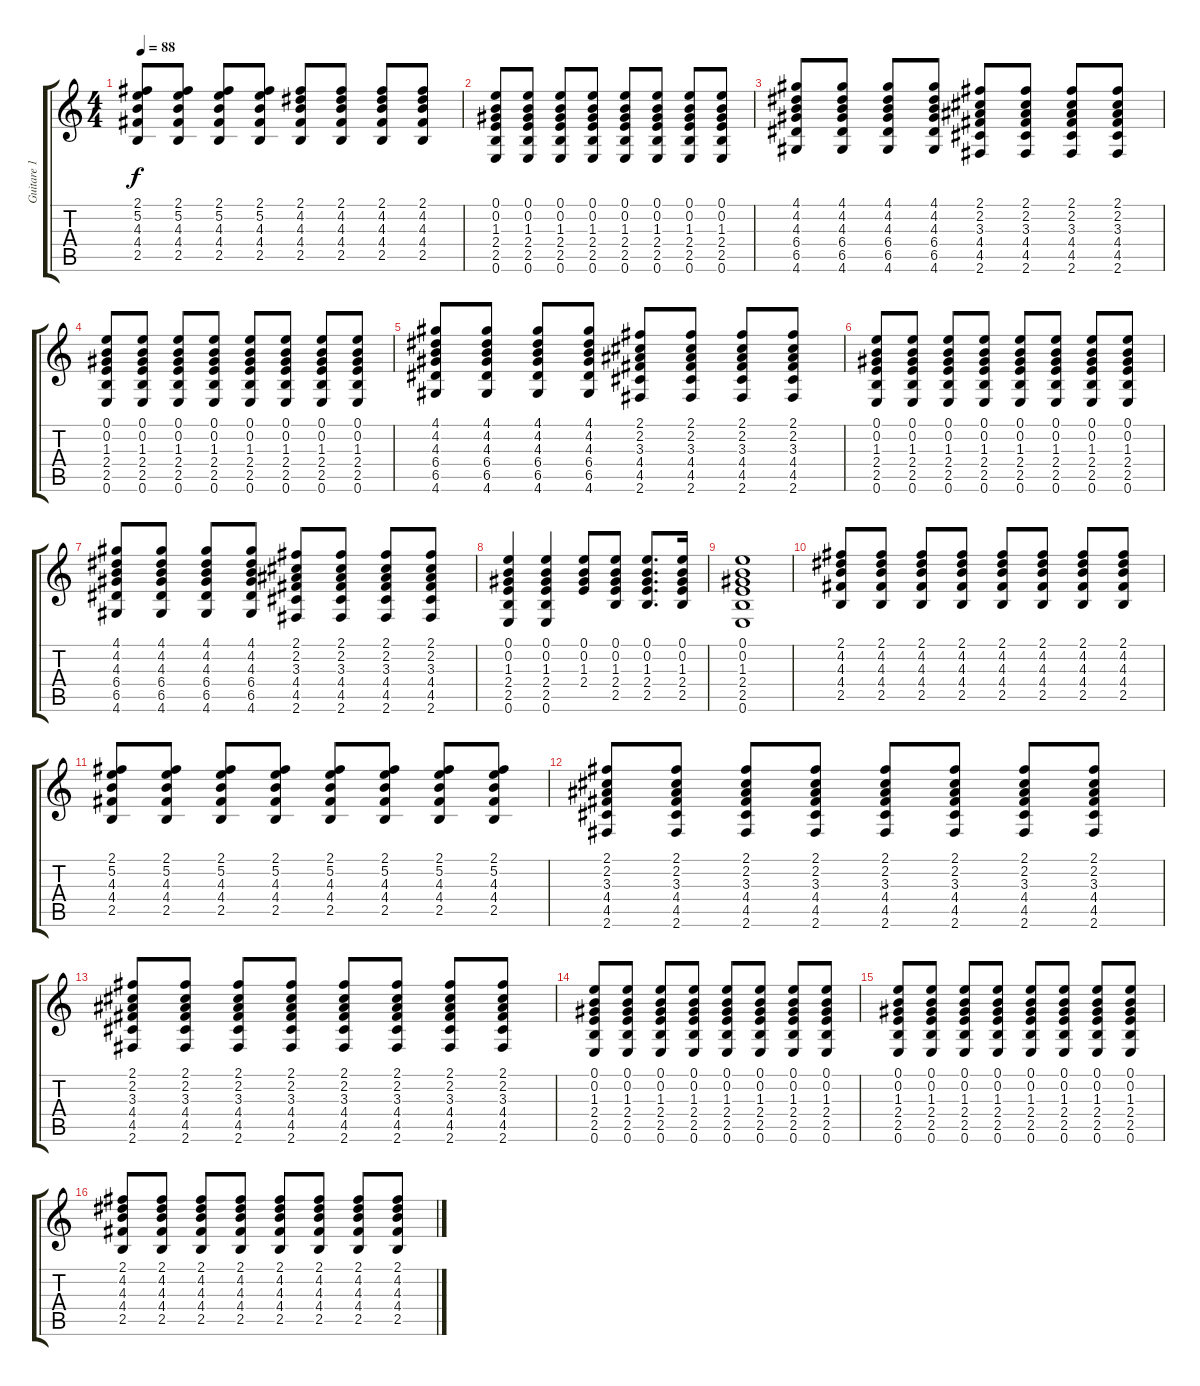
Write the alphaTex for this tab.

\track ("Guitare 1" "Guitare 1") {instrument acousticguitarsteel}
\staff {score tabs}
\tuning (E4 B3 G3 D3 A2 E2) {hide}
\ts (4 4)
\tempo 88
\clef g2
\ks c
(2.1 5.2 4.3 4.4 2.5).8{dy f} (2.1 5.2 4.3 4.4 2.5).8 (2.1 5.2 4.3 4.4 2.5).8 (2.1 5.2 4.3 4.4 2.5).8 (2.1 4.2 4.3 4.4 2.5).8 (2.1 4.2 4.3 4.4 2.5).8 (2.1 4.2 4.3 4.4 2.5).8 (2.1 4.2 4.3 4.4 2.5).8 |
(0.1 0.2 1.3 2.4 2.5 0.6).8 (0.1 0.2 1.3 2.4 2.5 0.6).8 (0.1 0.2 1.3 2.4 2.5 0.6).8 (0.1 0.2 1.3 2.4 2.5 0.6).8 (0.1 0.2 1.3 2.4 2.5 0.6).8 (0.1 0.2 1.3 2.4 2.5 0.6).8 (0.1 0.2 1.3 2.4 2.5 0.6).8 (0.1 0.2 1.3 2.4 2.5 0.6).8 |
(4.1 4.2 4.3 6.4 6.5 4.6).8 (4.1 4.2 4.3 6.4 6.5 4.6).8 (4.1 4.2 4.3 6.4 6.5 4.6).8 (4.1 4.2 4.3 6.4 6.5 4.6).8 (2.1 2.2 3.3 4.4 4.5 2.6).8 (2.1 2.2 3.3 4.4 4.5 2.6).8 (2.1 2.2 3.3 4.4 4.5 2.6).8 (2.1 2.2 3.3 4.4 4.5 2.6).8 |
(0.1 0.2 1.3 2.4 2.5 0.6).8 (0.1 0.2 1.3 2.4 2.5 0.6).8 (0.1 0.2 1.3 2.4 2.5 0.6).8 (0.1 0.2 1.3 2.4 2.5 0.6).8 (0.1 0.2 1.3 2.4 2.5 0.6).8 (0.1 0.2 1.3 2.4 2.5 0.6).8 (0.1 0.2 1.3 2.4 2.5 0.6).8 (0.1 0.2 1.3 2.4 2.5 0.6).8 |
(4.1 4.2 4.3 6.4 6.5 4.6).8 (4.1 4.2 4.3 6.4 6.5 4.6).8 (4.1 4.2 4.3 6.4 6.5 4.6).8 (4.1 4.2 4.3 6.4 6.5 4.6).8 (2.1 2.2 3.3 4.4 4.5 2.6).8 (2.1 2.2 3.3 4.4 4.5 2.6).8 (2.1 2.2 3.3 4.4 4.5 2.6).8 (2.1 2.2 3.3 4.4 4.5 2.6).8 |
(0.1 0.2 1.3 2.4 2.5 0.6).8 (0.1 0.2 1.3 2.4 2.5 0.6).8 (0.1 0.2 1.3 2.4 2.5 0.6).8 (0.1 0.2 1.3 2.4 2.5 0.6).8 (0.1 0.2 1.3 2.4 2.5 0.6).8 (0.1 0.2 1.3 2.4 2.5 0.6).8 (0.1 0.2 1.3 2.4 2.5 0.6).8 (0.1 0.2 1.3 2.4 2.5 0.6).8 |
(4.1 4.2 4.3 6.4 6.5 4.6).8 (4.1 4.2 4.3 6.4 6.5 4.6).8 (4.1 4.2 4.3 6.4 6.5 4.6).8 (4.1 4.2 4.3 6.4 6.5 4.6).8 (2.1 2.2 3.3 4.4 4.5 2.6).8 (2.1 2.2 3.3 4.4 4.5 2.6).8 (2.1 2.2 3.3 4.4 4.5 2.6).8 (2.1 2.2 3.3 4.4 4.5 2.6).8 |
(0.1 0.2 1.3 2.4 2.5 0.6).4 (0.1 0.2 1.3 2.4 2.5 0.6).4 (0.1 0.2 1.3 2.4).8 (0.1 0.2 1.3 2.4 2.5).8 (0.1 0.2 1.3 2.4 2.5).8{d} (0.1 0.2 1.3 2.4 2.5).16 |
(0.1 0.2 1.3 2.4 2.5 0.6).1 |
(2.1 4.2 4.3 4.4 2.5).8 (2.1 4.2 4.3 4.4 2.5).8 (2.1 4.2 4.3 4.4 2.5).8 (2.1 4.2 4.3 4.4 2.5).8 (2.1 4.2 4.3 4.4 2.5).8 (2.1 4.2 4.3 4.4 2.5).8 (2.1 4.2 4.3 4.4 2.5).8 (2.1 4.2 4.3 4.4 2.5).8 |
(2.1 5.2 4.3 4.4 2.5).8 (2.1 5.2 4.3 4.4 2.5).8 (2.1 5.2 4.3 4.4 2.5).8 (2.1 5.2 4.3 4.4 2.5).8 (2.1 5.2 4.3 4.4 2.5).8 (2.1 5.2 4.3 4.4 2.5).8 (2.1 5.2 4.3 4.4 2.5).8 (2.1 5.2 4.3 4.4 2.5).8 |
(2.1 2.2 3.3 4.4 4.5 2.6).8 (2.1 2.2 3.3 4.4 4.5 2.6).8 (2.1 2.2 3.3 4.4 4.5 2.6).8 (2.1 2.2 3.3 4.4 4.5 2.6).8 (2.1 2.2 3.3 4.4 4.5 2.6).8 (2.1 2.2 3.3 4.4 4.5 2.6).8 (2.1 2.2 3.3 4.4 4.5 2.6).8 (2.1 2.2 3.3 4.4 4.5 2.6).8 |
(2.1 2.2 3.3 4.4 4.5 2.6).8 (2.1 2.2 3.3 4.4 4.5 2.6).8 (2.1 2.2 3.3 4.4 4.5 2.6).8 (2.1 2.2 3.3 4.4 4.5 2.6).8 (2.1 2.2 3.3 4.4 4.5 2.6).8 (2.1 2.2 3.3 4.4 4.5 2.6).8 (2.1 2.2 3.3 4.4 4.5 2.6).8 (2.1 2.2 3.3 4.4 4.5 2.6).8 |
(0.1 0.2 1.3 2.4 2.5 0.6).8 (0.1 0.2 1.3 2.4 2.5 0.6).8 (0.1 0.2 1.3 2.4 2.5 0.6).8 (0.1 0.2 1.3 2.4 2.5 0.6).8 (0.1 0.2 1.3 2.4 2.5 0.6).8 (0.1 0.2 1.3 2.4 2.5 0.6).8 (0.1 0.2 1.3 2.4 2.5 0.6).8 (0.1 0.2 1.3 2.4 2.5 0.6).8 |
(0.1 0.2 1.3 2.4 2.5 0.6).8 (0.1 0.2 1.3 2.4 2.5 0.6).8 (0.1 0.2 1.3 2.4 2.5 0.6).8 (0.1 0.2 1.3 2.4 2.5 0.6).8 (0.1 0.2 1.3 2.4 2.5 0.6).8 (0.1 0.2 1.3 2.4 2.5 0.6).8 (0.1 0.2 1.3 2.4 2.5 0.6).8 (0.1 0.2 1.3 2.4 2.5 0.6).8 |
(2.1 4.2 4.3 4.4 2.5).8 (2.1 4.2 4.3 4.4 2.5).8 (2.1 4.2 4.3 4.4 2.5).8 (2.1 4.2 4.3 4.4 2.5).8 (2.1 4.2 4.3 4.4 2.5).8 (2.1 4.2 4.3 4.4 2.5).8 (2.1 4.2 4.3 4.4 2.5).8 (2.1 4.2 4.3 4.4 2.5).8
